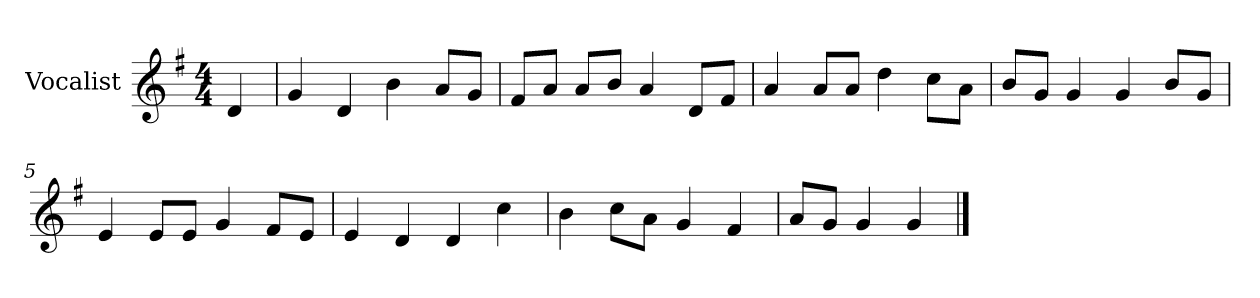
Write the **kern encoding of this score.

**kern
*part1
*staff1
*I"Vocalist
*k[f#]
*G:
*M4/4
=
4d
=1
4g
4d
4b
8aL
8gJ
=2
8f#L
8aJ
8aL
8bJ
4a
8dL
8f#J
=3
4a
8aL
8aJ
4dd
8ccL
8aJ
=4
8bL
8gJ
4g
4g
8bL
8gJ
=5
4e
8eL
8eJ
4g
8f#L
8eJ
=6
4e
4d
4d
4cc
=7
4b
8ccL
8aJ
4g
4f#
=8
8aL
8gJ
4g
4g
==
*-
